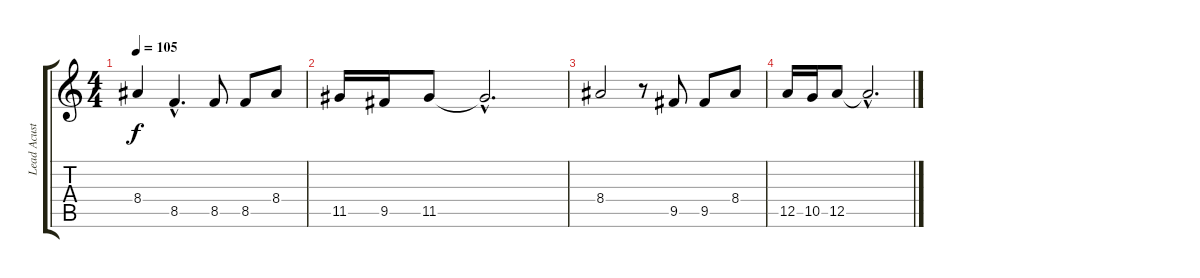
\track ("Lead Acustic" "Lead Acust") {instrument acousticguitarsteel}
\staff {score tabs}
\tuning (E4 B3 G3 D3 A2 E2) {hide}
\ts (4 4)
\tempo 105
\clef g2
\ks c
8.4.4{dy f instrument acousticguitarsteel} 8.5{hac}.4{d} 8.5.8 8.5.8 8.4.8 |
11.5.16 9.5.16 11.5.8 11.5{hac t}.2{d} |
8.4.2 r.8 9.5.8 9.5.8 8.4.8 |
12.5.16 10.5.16 12.5.8 12.5{hac t}.2{d}
